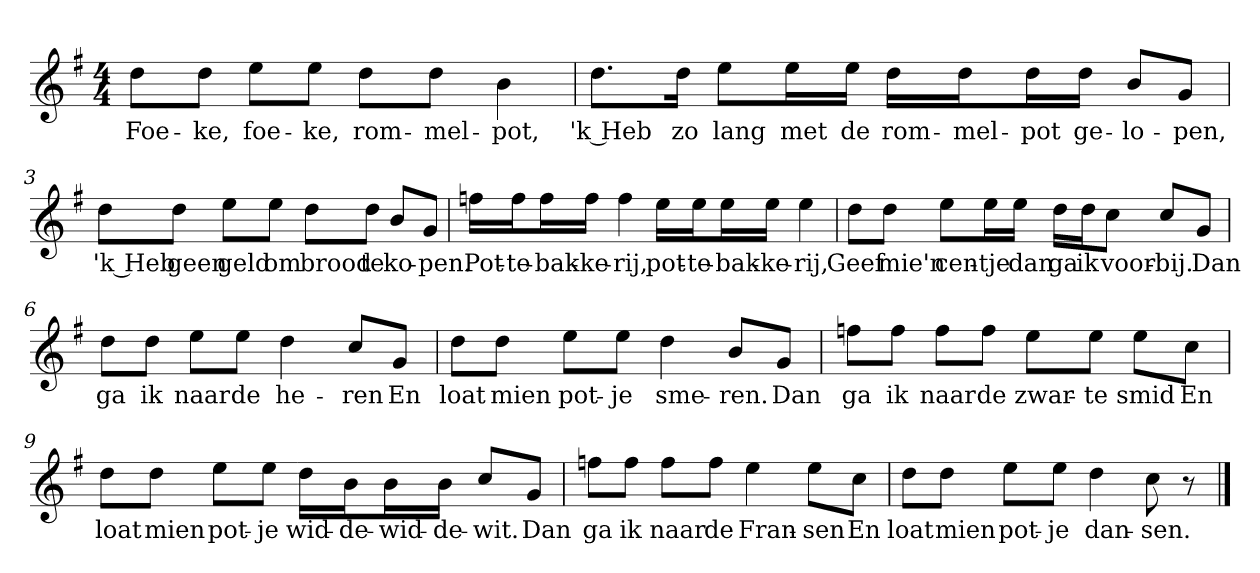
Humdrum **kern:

**kern	**text
*part1	*part1
*staff1	*staff1
*clefG2	*
*k[f#]	*
*G:	*
*M4/4	*
*MM120	*
=1	=1
8dd\L	Foe-
8dd\J	-ke,
8ee\L	foe-
8ee\J	-ke,
8dd\L	rom-
8dd\J	-mel-
4b	-pot,
=2	=2
8.dd\L	'k Heb
16dd\Jk	zo
8ee\L	lang
16ee\L	met
16ee\JJ	de
16dd\LL	rom-
16dd\J	-mel-
16dd\L	-pot
16dd\JJ	ge-
8b/L	-lo-
8g/J	-pen,
=3	=3
8dd\L	'k Heb
8dd\J	geen
8ee\L	geld
8ee\J	om
8dd\L	brood
8dd\J	te
8b/L	ko-
8g/J	-pen.
=4	=4
16ffn\LL	Pot-
16ff\J	-te-
16ff\L	-bak-
16ff\JJ	-ke-
4ff	-rij,
16ee\LL	pot-
16ee\J	-te-
16ee\L	-bak-
16ee\JJ	-ke-
4ee	-rij,
=5	=5
8dd\L	Geef
8dd\J	mie'n
8ee\L	cen-
16ee\L	-tje
16ee\JJ	dan
16dd\LL	ga
16dd\J	ik
8cc\J	voor-
8cc/L	-bij.
8g/J	Dan
=6	=6
8dd\L	ga
8dd\J	ik
8ee\L	naar
8ee\J	de
4dd	he-
8cc/L	-ren
8g/J	En
=7	=7
8dd\L	loat
8dd\J	mien
8ee\L	pot-
8ee\J	-je
4dd	sme-
8b/L	-ren.
8g/J	Dan
=8	=8
8ffn\L	ga
8ff\J	ik
8ff\L	naar
8ff\J	de
8ee\L	zwar-
8ee\J	-te
8ee\L	smid
8cc\J	En
=9	=9
8dd\L	loat
8dd\J	mien
8ee\L	pot-
8ee\J	-je
16dd\LL	wid-
16b\J	-de-
16b\L	-wid-
16b\JJ	-de-
8cc/L	-wit.
8g/J	Dan
=10	=10
8ffn\L	ga
8ff\J	ik
8ff\L	naar
8ff\J	de
4ee	Fran-
8ee\L	-sen
8cc\J	En
=11	=11
8dd\L	loat
8dd\J	mien
8ee\L	pot-
8ee\J	-je
4dd	dan-
8cc	-sen.
8r	.
==	==
*-	*-
